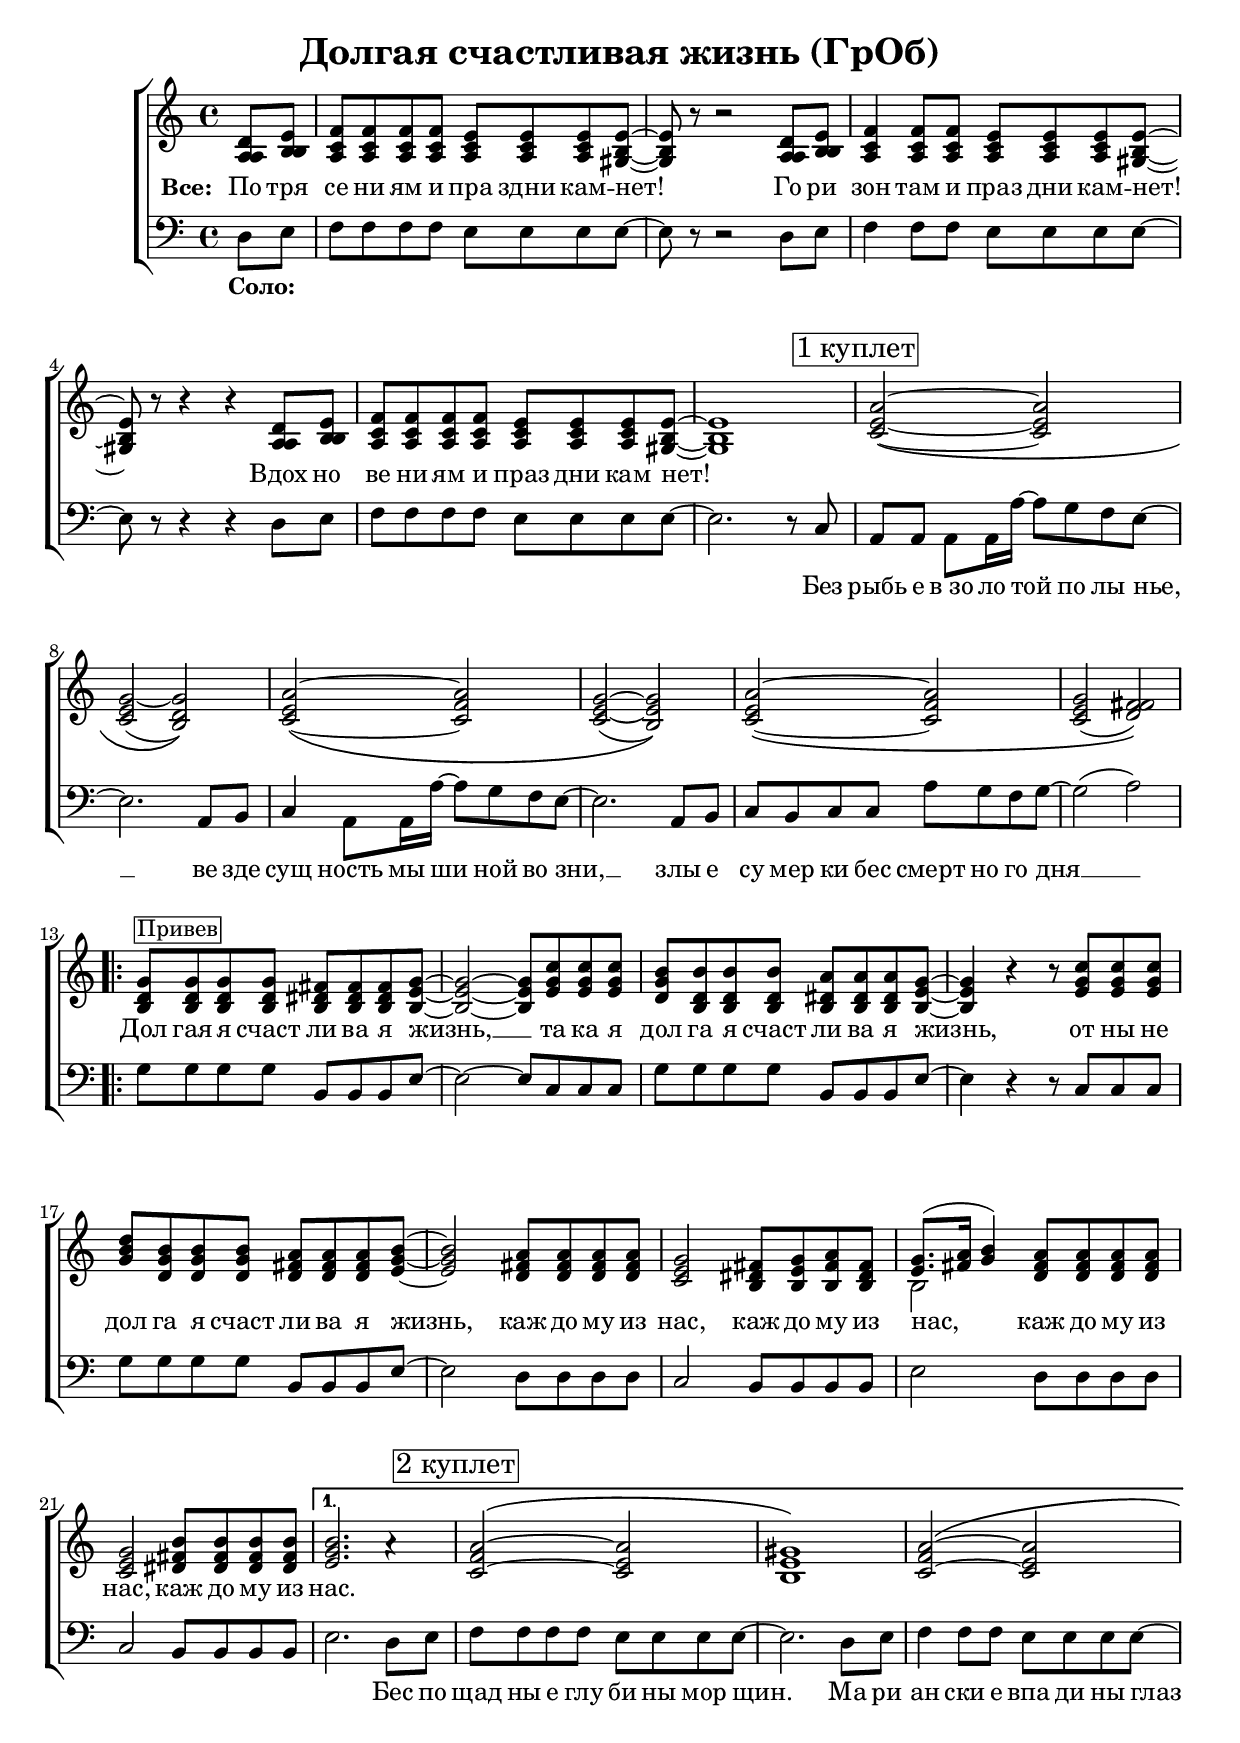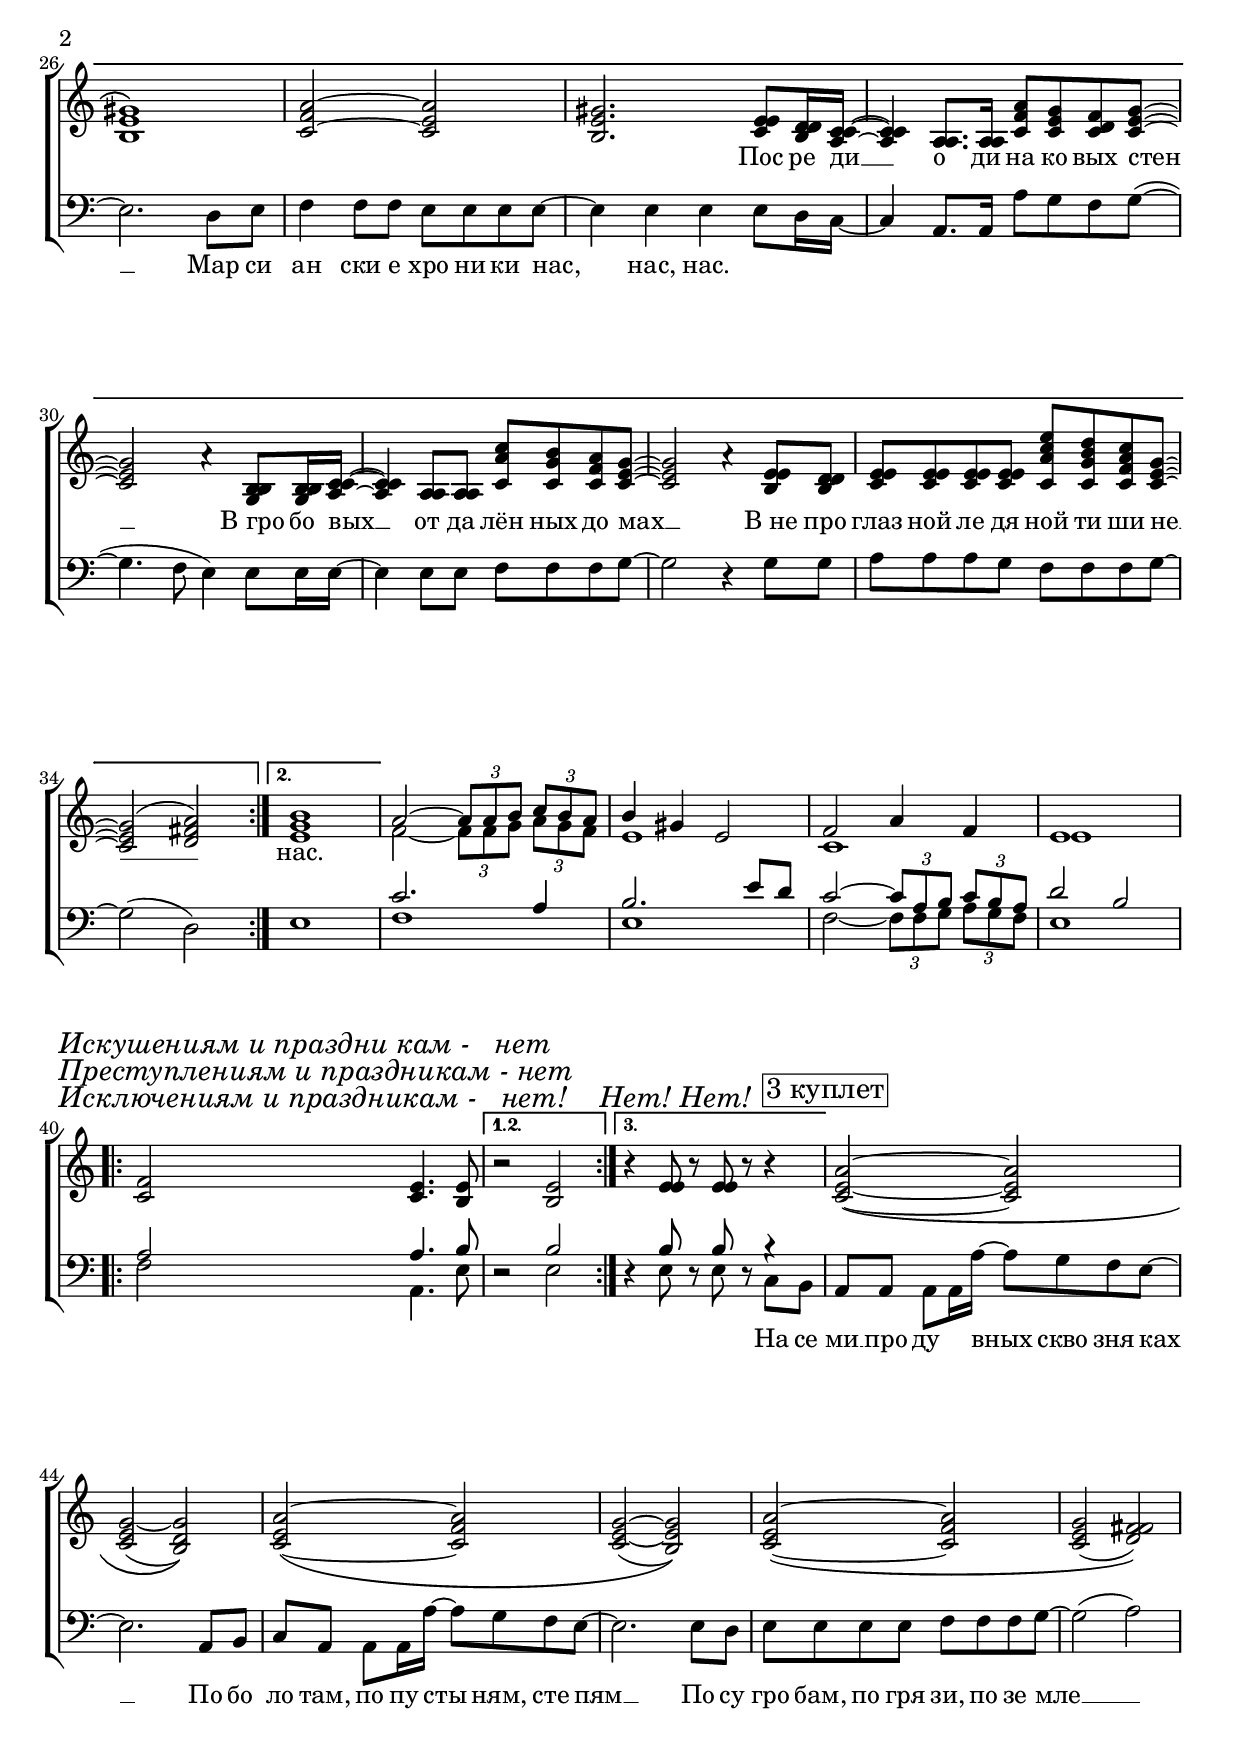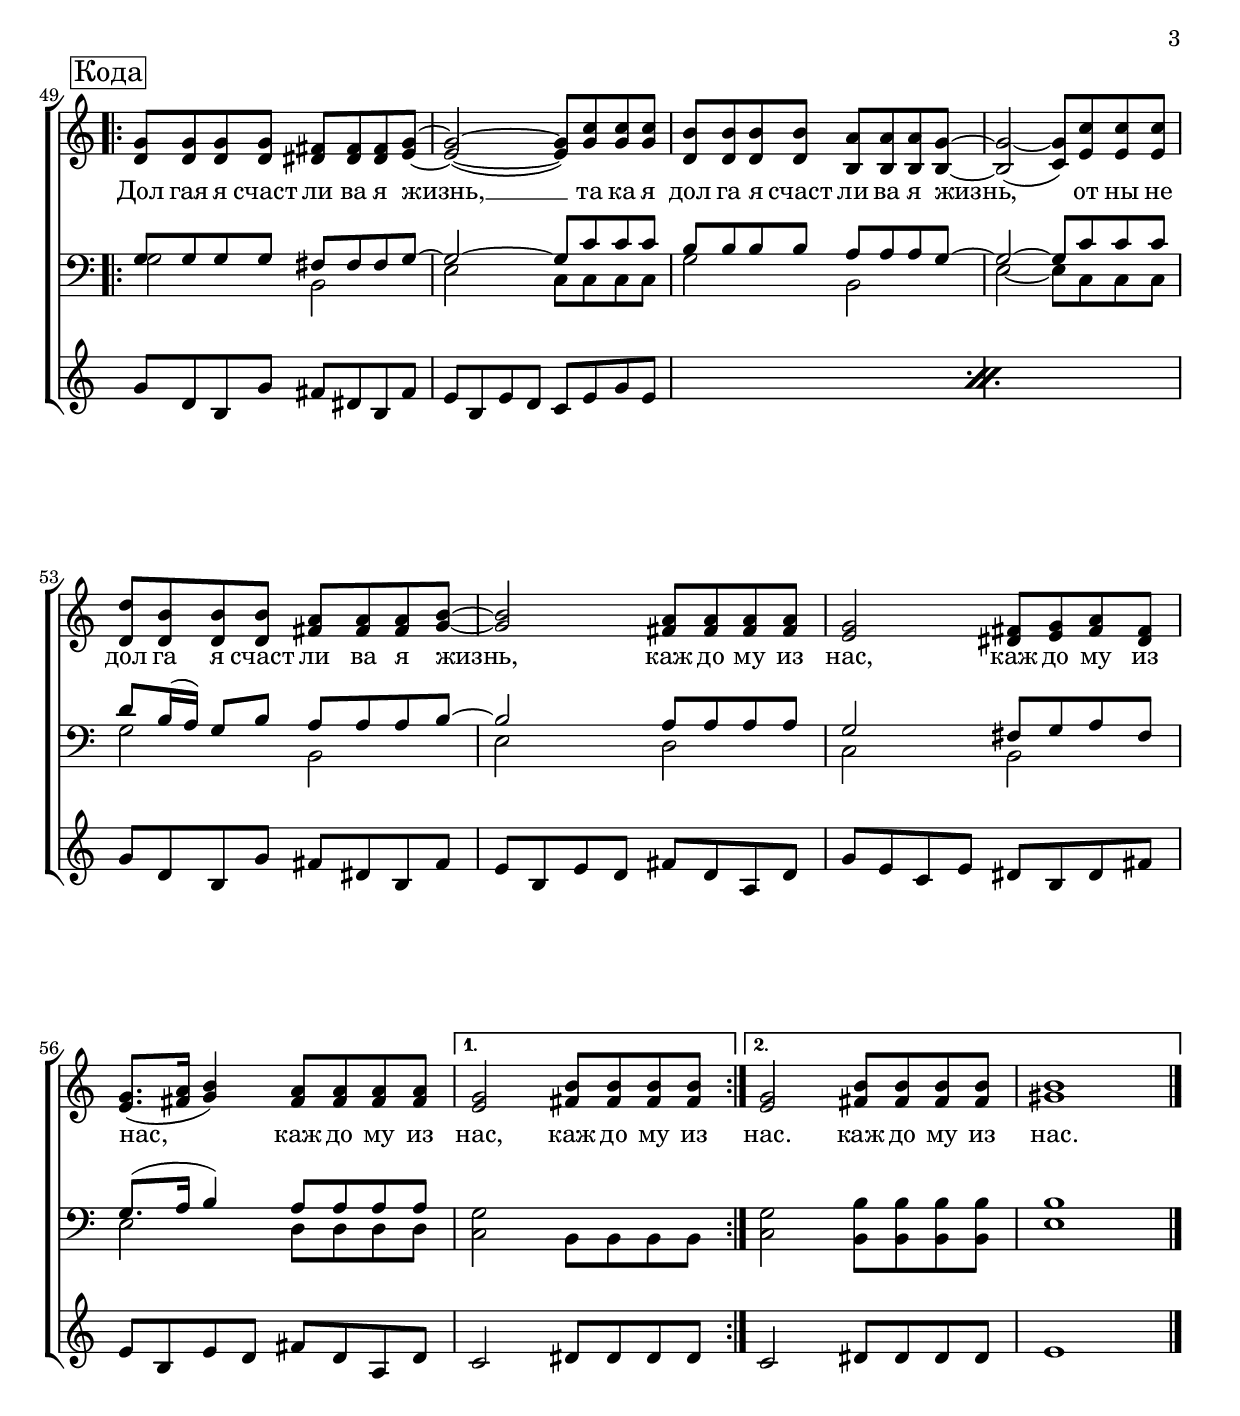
\version "2.18.0"  % necessary for upgrading to future LilyPond versions.

\header{
  title = "Долгая счастливая жизнь (ГрОб)"
}

global = {
  \key c \major
  \time 4/4
}

sopMusicChorus = \relative {
  g'8^\markup {\box "Привев"} g g g fis fis fis g~ | g2~ g8 c c c | b b b b a a a g~ |
  g4 r r8 c c c | d b b b a a a b~ | b2 a8 a a a | g2 fis8 g a fis |
  g8.( a16 b4) a8 a a a | g2 b8 b b b |
}

sopPreChorusMusic = \relative {
a'2~\( a | g~ g\) | a~\( a | g~ g\) |
  a~\( a | g( fis)\) | }

bassWordsThirdVerse = \markup \italic \column {
 "Искушениям и праздни кам -   нет"
 "Преступлениям и праздникам - нет"
 "Исключениям и праздникам -   нет!    Нет! Нет!"
}

sopMusic = \relative {
  \partial 4 d'8 e | f f f f e e e e~ | e r8 r2 d8 e | f4 f8 f e e e e~ | e r8 r4 r4 d8 e |
  f f f f e e e e~ | e1 | 
  \mark \markup  { \box "1 куплет"}
  \sopPreChorusMusic
  \repeat volta 2 { \sopMusicChorus }
  \alternative
  { {
    b'2. a4\rest | \mark \markup { \box "2 куплет"} a2~\( a | gis1\) | a2~\( a |
    gis1\) | a2~ a | gis2. e8 d16 c~ | c4  a8. a16 a'8 g f g~ | g2 a4\rest b,8 b16 c~ |
    c4 a8 a c' b a g~ | g2 a4\rest e8 d | e e e e e' d c g~ | g2( a) |
  }
  { b1 }
  }
  a2~ \tuplet 3/2 4 { a8 a b c b a } | b4 gis e2 | f a4 f | e1 |
  \repeat volta 3 { f2 \mark \markup { \bassWordsThirdVerse } e4. e8 | }
  \alternative {{r2 e}{r4 e8 r e r r4}}
  \mark \markup  { \box "3 куплет"}
  \sopPreChorusMusic
  \pageBreak
  \repeat volta 2 {
    \mark \markup { \box "Кода"}
    g8 g g g fis fis fis g~ | g2~ g8 c c c | b b b b a a a g~ |
    g2~ g8 c c c | d b b b a a a b~ | b2 a8 a a a | g2 fis8 g a fis |
    g8.( a16 b4) a8 a a a | }
  \alternative {{g2 b8 b b b}{g2 b8 b b b | b1}}
}

altoMusicChorus = \relative {
  d'8 d d d dis dis dis e~ | e2~ e8 g g g | g d d d dis dis dis e~ |
  e4 r r8 g g g | b g g g fis fis fis g~ | g2 fis8 fis fis fis | e2 dis8 e fis dis |
  e8.( fis16 g4) fis8 fis fis fis | e2 fis8 fis fis fis |  
}

altoPreChorusMusic = \relative {
e'2~\( e | e( d)\) | e~\( f | e~ e\) |
  e\( f | e( fis)\) | 
}

altoMusic = \relative {
  \partial 4 a8  b | c c c c c c c b~ | b r8 r2 a8 b | c4 c8 c c c c b~ | b r8 r4 r4 a8 b |
  c c c c c c c  b~ | b1 |
  \altoPreChorusMusic
  \repeat volta 2 {  \altoMusicChorus }
  \alternative
  { {                  
    g'2. s4 | f2\( e | e1\) | f2\( e |
    e1 | f2 e | e2. e8 d16 c~ | c4  a8. a16 f'8 e d e | e2 s4 b8 b16 c~ |
    a4 a8 a a' g f e~ | e2 s4  e8 d | e e e e <c' a> <b g> <a f> e~ | e2 fis |
  }                
  { g1 }
  }
  << { \voiceOne s1 s1 s1 s1 } \new Voice { \voiceTwo f2~ \tuplet 3/2 4 { f8 f g a g f } | e1 | c | e | } >> \oneVoice
   { \repeat volta 3 { c2 c4. b8 | }
  \alternative {{r2 b}{ r4 e8 r e r r4}}
  }
  \altoPreChorusMusic
  \repeat volta 2 {
    d8 d d d  dis dis dis e~ | e2( e8) g g g | d d d d b b b b~ |
    b2( c8) e e e | d d d d fis fis fis g~ | g2 fis8 fis fis fis | e2 dis8 e fis dis |
    e8.( fis16 g4) fis8 fis fis fis | }
  \alternative {{e2 fis8 fis fis fis} {e2 fis8 fis fis fis | gis1}}

}

tenorMusicChorus = \relative {
  b8 b b b b b b b~ | b2~ b8 e e e | d b b b b b b b~ |
  b4 r r8 e e e | g d d d d d d e~ | e2 d8 d d d | c2 b8 b b b |
  << { \voiceOne s2 } \new Voice { \voiceTwo b2~ } >> d8 d d d | c2 dis8 dis dis dis |
}

tenorPreChorusMusic = \relative {
 \stemUp { c'2~\( c | c( b)\) | c~\( c | c( b)\) |
  c~\( c | c( d)\) |  }
}

tenorMusic = \relative {
  \partial 4 a8 b | a a a a a a a gis~ | gis r8 r2 a8 b | a4 a8 a a a a gis~ | gis r8 r4 r4 a8 b | 
  a a a a a a a gis~ | gis1 | 
  \tenorPreChorusMusic
  \repeat volta 2 { \tenorMusicChorus }
  \alternative
  { {
    e'2. s4 | c2\( c | b1\) | c2\( c |
    b1 | c2~ c | b2. c8 b16 a~ | a4 a8. a16 c8 c c c | c2 s4 g8 g16 a~ |
    c4 a8 a c c c c~ | c2 s4 b8 b | c c c c c c c c~ | c2( d) |
  }
  { e1 }
  }
  %% moved to bass staff
  s1 s1 s1 s1 |
  \repeat volta 3 { s1 }
  \alternative {{s1}{s1}}
  \tenorPreChorusMusic 
  <<
  \new Staff \with {midiInstrument = #"clarinet"} {
  \once \omit Staff.TimeSignature
  \repeat volta 2 {
  \repeat percent 2 { g8 d b g' fis dis b fis' | e b e d c e g e |}
   g8 d b g' fis dis b fis' | e b e d fis d a d | g e c e dis b dis fis | e b e d fis d a d |
  }
  \alternative{{ c2 dis8 dis dis dis} { c2 dis8 dis dis dis | e1 }}
  }
  >>
}

baseMusicChorus = \relative {
  g8 g g g b, b b e~ | e2~ e8 c c c | g' g g g b, b b e~ |
  e4 r r8 c c c| g' g g g b, b b e~ | e2 d8 d d d | c2 b8 b b b |
  e2 d8 d d d | c2 b8 b b b | 
}



bassMusic = \relative {
  \partial 4 d8 e | f f f f e e e e~ | e r8 r2 d8 e | f4 f8 f e e e e~ | e r8 r4 r4 d8 e |
  f f f f e e e e~ | e2. r8 c8 | a a a a16 a'~ a8 g f e~ | e2. a,8 b | c4 a8 a16 a'~ a8 g f e~ | e2. a,8 b |
  c b c c a' g f g~ | g2( a) | 
  \repeat volta 2 { \baseMusicChorus }
  \alternative
  { {
  e2. d8 e | f f f f e e e8 e8~ | e2. d8 e | f4 f8 f e e e e~ |
  e2. d8 e | f4 f8 f e e e e~ | e4 e e e8 d16 c~ | c4  a8. a16 a'8 g f g~( | g4. f8 e4) e8 e16 e~ |
  e4 e8 e f f f g~ | g2 r4 g8 g | a a a g f f f g~ | g2( d) |
  }
  {
  e1
  }
  }
  << { \voiceTwo  { f1 | e | f2~ \tuplet 3/2 4 { f8 f g a g f } | e1 | }
     \repeat volta 3 {f2 a,4. e'8|}
     \alternative {{ s2 e }{ s4 e8 s e s c8 b | }}}
  %% tenor temporarily moved to bass clef
  \new Voice { \voiceOne  { c'2. a4 | b2. e8 d | c2~ \tuplet 3/2 4 { c8 a b c b a } | d2 b | }
    \repeat volta 3 { a2 a4. b8|}
  \alternative {{d,2\rest b' }{d,4\rest b'8 d,\rest b' d,\rest b'4\rest}}
  }>> \oneVoice
  a,8 a a a16 a'~ a8 g f e~ | e2. a,8 b | c a  a a16 a'~ a8 g f e~ | e2. e8 d |
  e e e e f f f g~| g2( a) | 
  % Chorus
  \repeat volta 2 { <<\voiceOne {
  g8 g g g fis fis fis g~ | g2~ g8 c c c | b b b b  a a a g~ |
  g2~ g8 c c c| d b16( a) g8 b a a a b~ | b2 a8 a a a | g2 fis8 g a fis | g8.( a16 b4) a8 a a a | }
    \new Voice {\voiceTwo
      g2 b, | e c8 c c c | g'2 b, | e~ e8 c c c | g'2 b, | e d | c b | e d8 d d d 
    } >> \oneVoice }
  \alternative {
    { <<{\stemDown {c2 b8 b b b}} {g'2 s2}>> | }
    { <<{g2 b,8 b b b | e1} {c2 b'8 b b b | b1}>> }
  }
}

chorusWords = \lyricmode {
 { Дол гая я счаст ли ва я жизнь, __ та ка я дол га я счаст ли ва я жизнь,
 от ны не дол га я счаст ли ва я жизнь, каж до му из нас, каж до му из
 нас, каж до му из нас, каж до му из нас. }
}

bassFirstVerseWords =  \lyricmode {
 Без рыбь е в_зо ло той по лы нье, __ ве зде сущ ность мы ши ной во зни, __ злы е
 cу мер ки бес смерт но го дня __ 
}

bassWords =  \lyricmode {
 \set stanza = "Соло: "
 "" "" "" "" "" "" "" "" "" "" "" "" "" "" ""
 "" "" "" "" "" "" "" "" "" "" "" "" "" ""
 Без рыбь е в_зо ло той по лы нье, __ ве зде сущ ность мы ши ной во зни, __ злы е
 cу мер ки бес смерт но го дня __ 
 "" "" "" "" "" "" "" "" "" "" "" "" "" "" ""
 "" "" "" "" "" "" "" "" "" "" "" "" "" "" ""
 "" "" "" "" "" "" "" "" "" "" "" "" "" "" ""
 "" "" "" "" ""
 Бес по щад ны е глу би ны мор щин.
 Ма ри ан ски е впа ди ны глаз __
 Мар си ан ски е хро ни ки нас, нас, нас.
 "" "" "" "" "" "" "" "" "" "" "" "" "" "" ""
 "" "" "" "" "" "" "" "" "" "" "" "" "" "" ""
 "" "" "" "" "" "" "" "" "" "" "" "" "" ""
 На се ми __ про ду_"" вных скво зня ках __
 По бо ло там, по пу сты ням, сте пям __
 По су гро бам, по гря зи, по зе мле __
}

everybodyWords = \lyricmode {
\set stanza = "Все: "
  По тря се ни ям и пра здни кам -- нет!
  Го ри зон там и праз дни кам -- нет!
  Вдох но ве ни ям и праз дни кам нет!
"" "" "" "" "" ""
\chorusWords
 "" "" "" "" "" ""
 Пос ре ди __ о ди на ко вых стен __
 В_гро бо вых __ от да лён ных до мах __
 В_не про глаз ной ле дя ной ти ши не __
 нас.
"" "" "" "" "" "" "" "" "" "" "" "" "" "" ""
"" "" "" "" "" "" "" "" "" ""
\chorusWords каж до му из нас.
}

\score {
  \layout {
  }
  \new ChoirStaff
  <<
    \new Staff = "women"
    <<
      \new Voice = "sopranos" {
      <<
        \global
        \sopMusic
        \altoMusic
        \tenorMusic
      >>
      \bar "|."
      }
    >>
    \new Lyrics = "everybody" \with { alignBelowContext = "women" }
    \new Staff = "men"
    <<
      \clef bass
      \new Voice = "basses" {
        <<
          \global \bassMusic
        >>
      }
    >>
    \new Lyrics = "basses"
    \context Lyrics = "everybody" \lyricsto "sopranos" \everybodyWords
    \context Lyrics = "basses" \lyricsto "basses" \bassWords
  >>
}

\score {
  \midi { \tempo 4= 98 }
  \unfoldRepeats
  \new ChoirStaff
  <<
   \new Staff = "sopranos" \with {midiInstrument = #"clarinet"} <<
      \new Voice = "sopranos" {
      <<
        \global \sopMusic
      >>
      }
    >>
    \new Staff = "altos" \with {midiInstrument = #"clarinet"} <<
      \new Voice = "altos" {
      <<
        \global \altoMusic
      >>
      }
    >>
    \new Staff = "tenors" \with {midiInstrument = #"clarinet"} <<
      \new Voice = "tenors" {
      <<
        \global \tenorMusic
      >>
      }
    >>
    \new Staff = "men" \with {midiInstrument = #"cello"}  <<
      \clef bass
      \new Voice = "basses" {
        <<
          \global \bassMusic
        >>
      }
    >>
  >>
}
